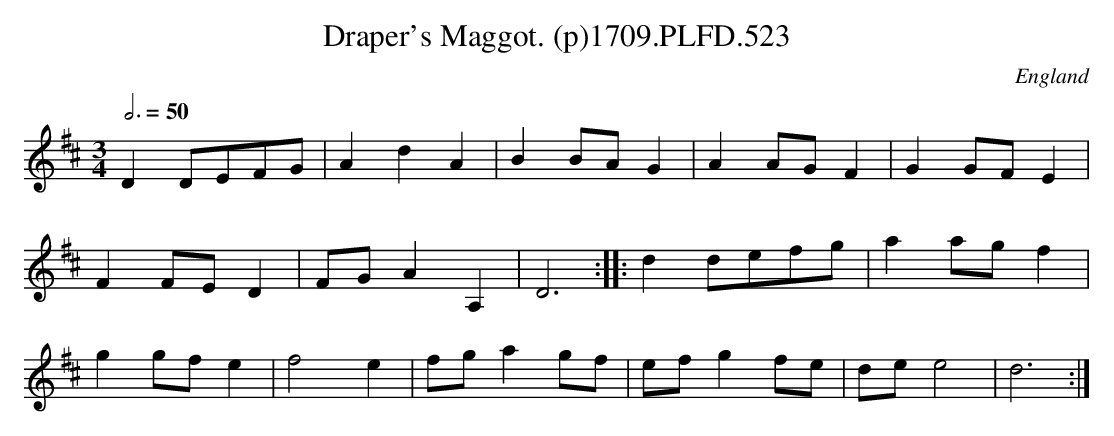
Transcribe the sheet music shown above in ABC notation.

X:1
T:Draper's Maggot. (p)1709.PLFD.523
M:3/4
L:1/4
Q:3/4=50
O:England
K:D
DD/E/F/G/ | AdA | BB/A/G | AA/G/F | GG/F/E |
FF/E/D | F/G/AA, | D3 :||: dd/e/f/g/ | aa/g/f |
gg/f/e | f2e | f/g/ag/f/ | e/f/gf/e/ | d/e/e2 | d3 :|
